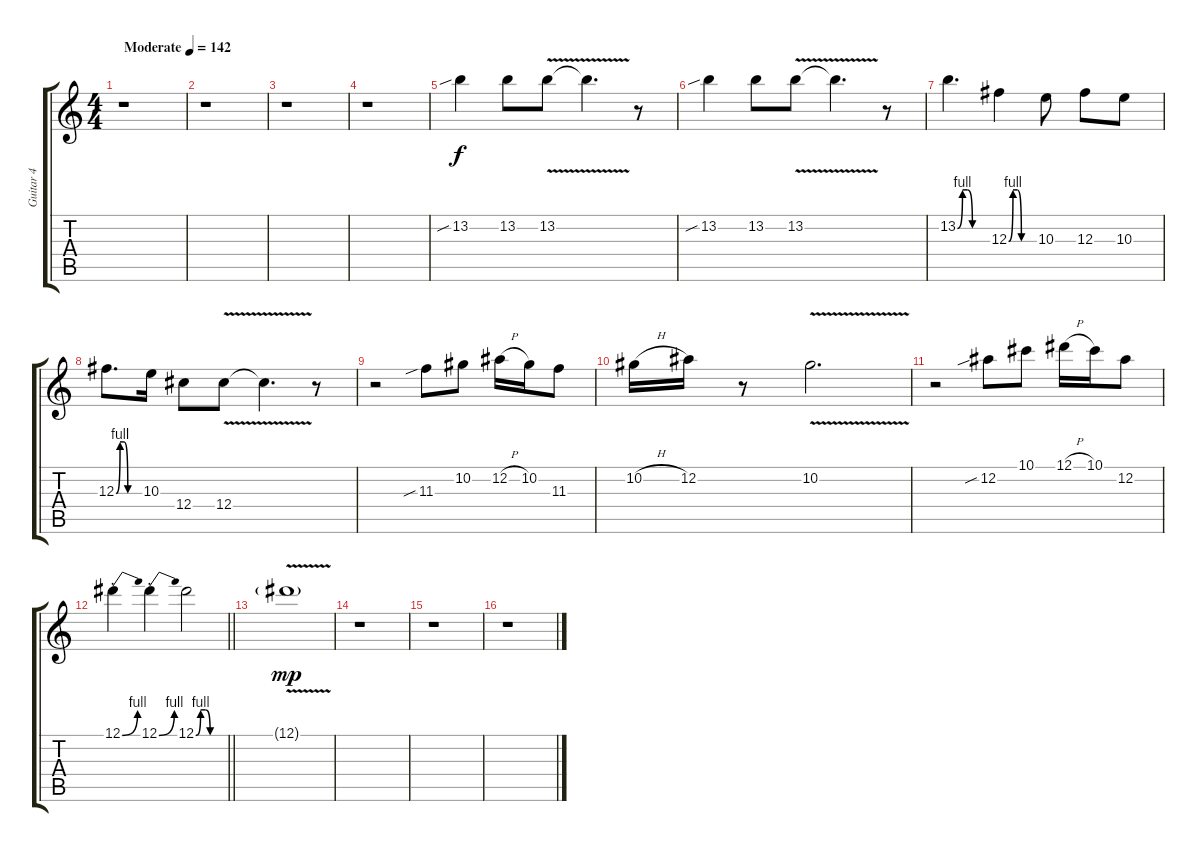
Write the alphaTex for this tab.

\track ("Guitar 4" "Guitar 4") {instrument overdrivenguitar}
\staff {score tabs}
\tuning (Eb4 Bb3 Gb3 Db3 Ab2 Eb2) {hide}
\ts (4 4)
\tempo (142 "Moderate")
\clef g2
\ks c
r.1{dy f instrument overdrivenguitar} |
r.1 |
r.1 |
r.1 |
13.2{sib}.4 13.2.8 13.2{v}.8 13.2{t}.4{d} r.8 |
13.2{sib}.4 13.2.8 13.2{v}.8 13.2{t}.4{d} r.8 |
13.2{be (custom 0 0 10 4 20 4 30 0 60 0)}.4{d} 12.3{be (custom 0 0 10 4 20 4 30 0 60 0)}.4 10.3.8 12.3.8 10.3.8 |
12.3{be (custom 0 0 10 4 20 4 30 0 60 0)}.8{d} 10.3.16 12.4.8 12.4{v}.8 12.4{t}.4{d} r.8 |
r.2 11.3{sib}.8 10.2.8 12.2{h}.16 10.2.16 11.3.8 |
10.2{h}.16 12.2.16 r.8 10.2{v}.2{d} |
r.2 12.2{sib}.8 10.1.8 12.1{h}.16 10.1.16 12.2.8 |
\barLineRight lightlight
12.1{be (bend 0 0 60 4) st}.4 12.1{be (bend 0 0 60 4) st}.4 12.1{be (custom 0 0 10 4 20 4 30 0 60 0)}.2 |
12.1{v g}.1{dy mp} |
r.1 |
r.1 |
r.1
